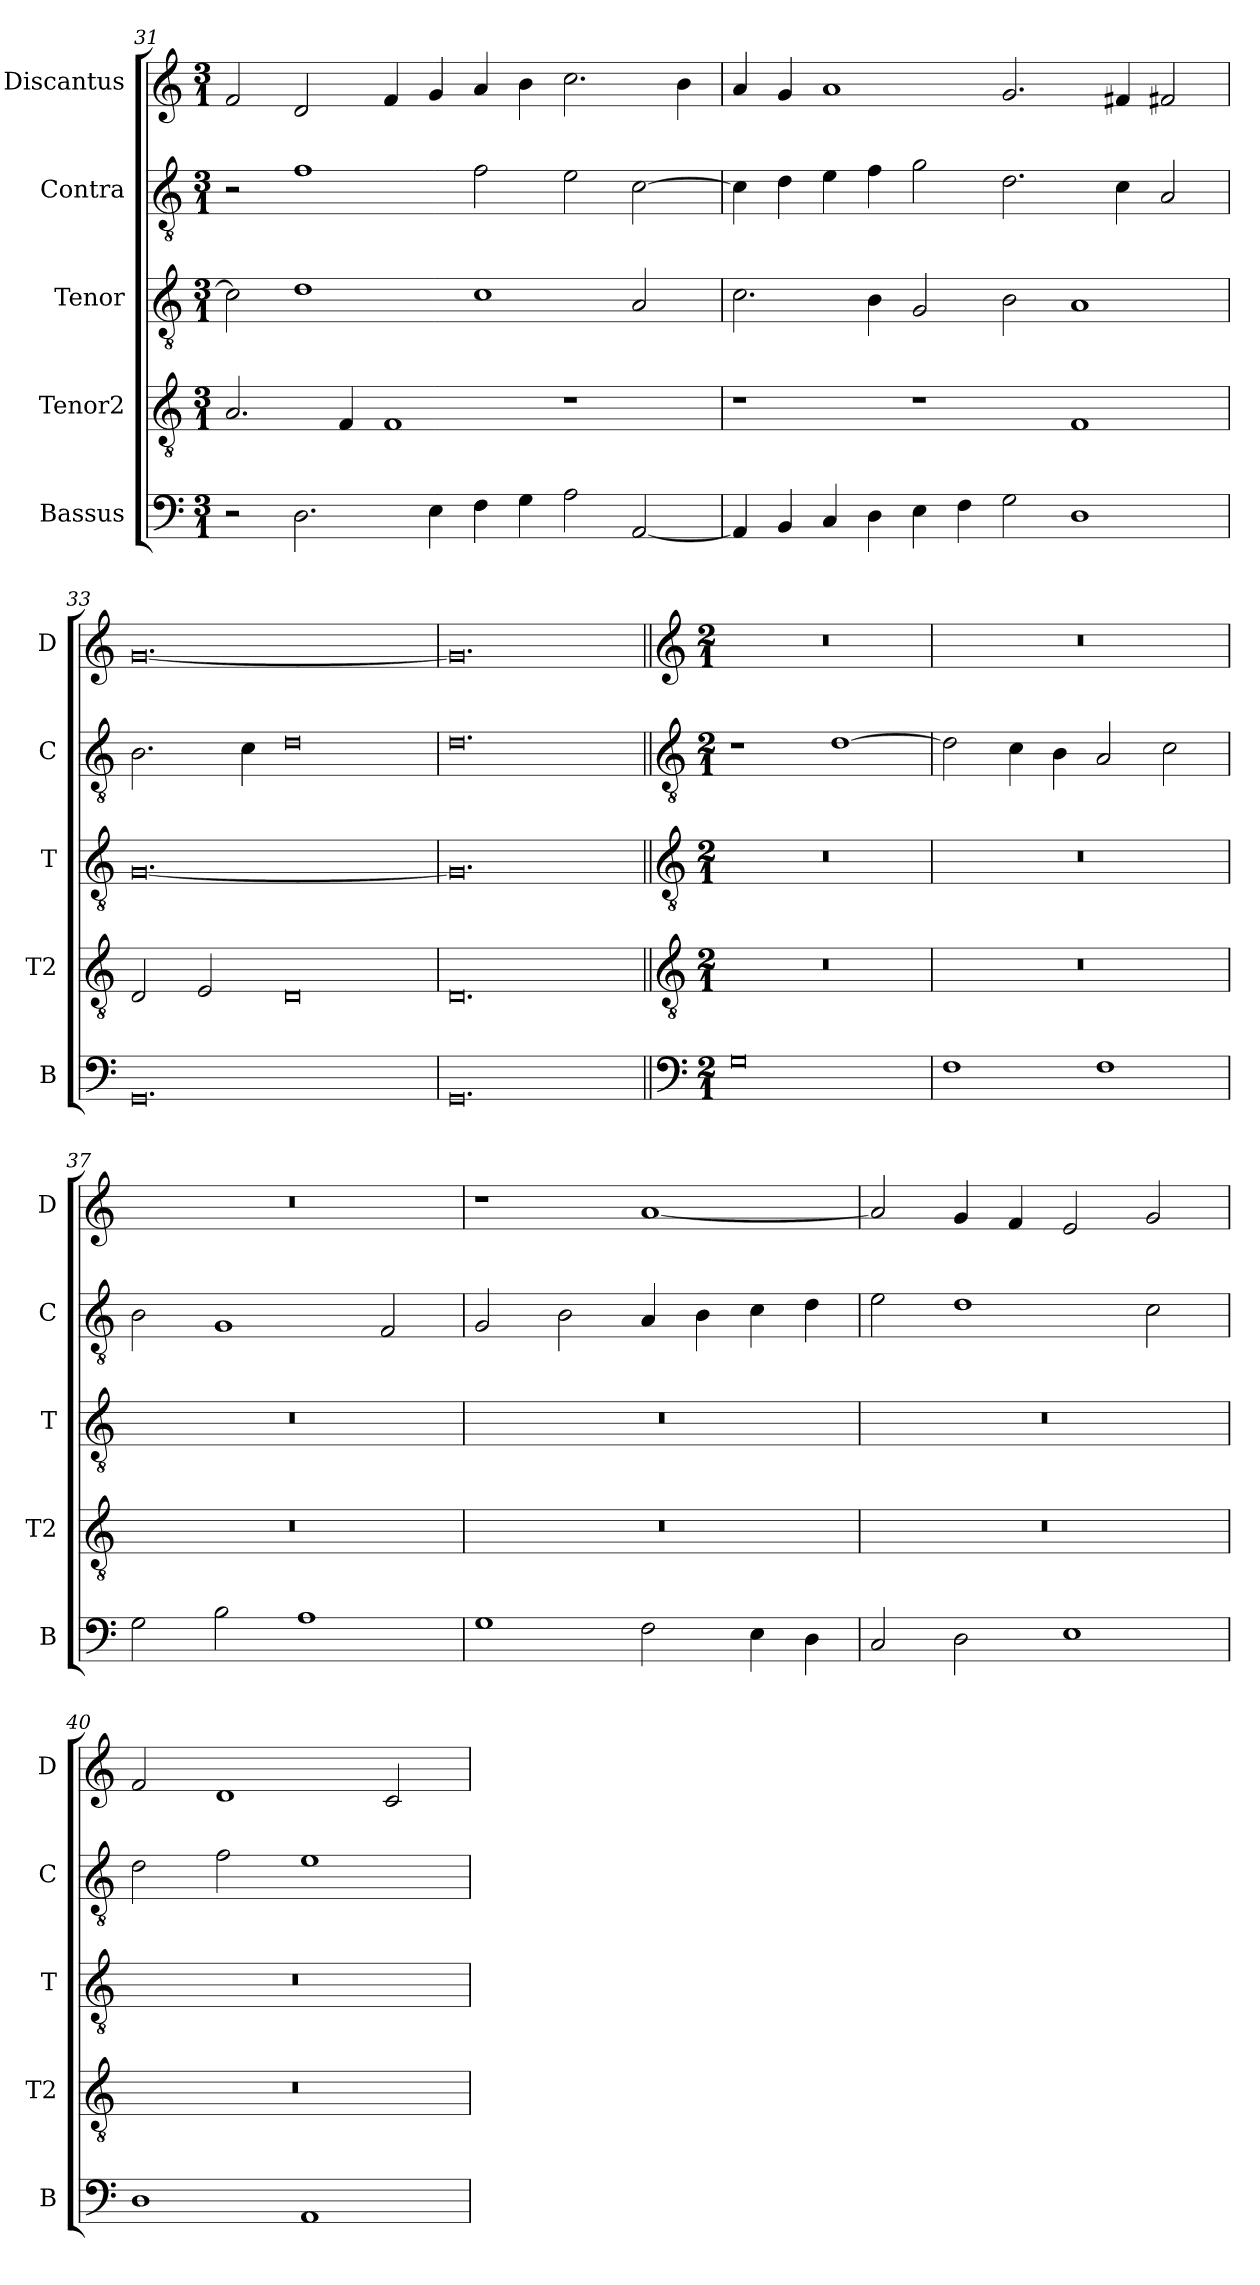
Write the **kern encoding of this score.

**kern	**kern	**kern	**kern	**kern
*part5	*part4	*part3	*part2	*part1
*staff5	*staff4	*staff3	*staff2	*staff1
*I"Bassus	*I"Tenor2	*I"Tenor	*I"Contra	*I"Discantus
*I'B	*I'T2	*I'T	*I'C	*I'D
*clefF4	*clefGv2	*clefGv2	*clefGv2	*clefG2
*k[]	*k[]	*k[]	*k[]	*k[]
*M3/1	*M3/1	*M3/1	*M3/1	*M3/1
=31	=31	=31	=31	=31
2r	2.A/	2c\]	2r	2f/
2.D\	.	1d	1f	2d/
.	4F/	.	.	.
.	1F	.	.	4f/
4E\	.	.	.	4g/
4F\	.	1c	2f\	4a/
4G\	.	.	.	4b\
2A\	1r	.	2e\	2.cc\
[2AA/	.	2A/	[2c\	.
.	.	.	.	4b\
=32	=32	=32	=32	=32
4AA/]	1r	2.c\	4c\]	4a/
4BB/	.	.	4d\	4g/
4C/	.	.	4e\	1a
4D\	.	4B\	4f\	.
4E\	1r	2G/	2g\	.
4F\	.	.	.	.
2G\	.	2B\	2.d\	2.g/
1D	1F	1A	.	.
.	.	.	4c\	4f#X/
.	.	.	2A/	2f#X/
=33	=33	=33	=33	=33
0.GG	2D/	[0.G	2.B\	[0.g
.	2E/	.	.	.
.	.	.	4c\	.
.	0D	.	0d	.
=34	=34	=34	=34	=34
0.GG	0.D	0.G]	0.d	0.g]
!!LO:LB:g=z
=35||	=35||	=35||	=35||	=35||
*clefF4	*clefGv2	*clefGv2	*clefGv2	*clefG2
*k[]	*k[]	*k[]	*k[]	*k[]
*M2/1	*M2/1	*M2/1	*M2/1	*M2/1
0G	0r	0r	1r	0r
.	.	.	[1d	.
=36	=36	=36	=36	=36
1F	0r	0r	2d\]	0r
.	.	.	4c\	.
.	.	.	4B\	.
1F	.	.	2A/	.
.	.	.	2c\	.
=37	=37	=37	=37	=37
2G\	0r	0r	2B\	0r
2B\	.	.	1G	.
1A	.	.	.	.
.	.	.	2F/	.
=38	=38	=38	=38	=38
1G	0r	0r	2G/	1r
.	.	.	2B\	.
2F\	.	.	4A/	[1a
.	.	.	4B\	.
4E\	.	.	4c\	.
4D\	.	.	4d\	.
=39	=39	=39	=39	=39
2C/	0r	0r	2e\	2a/]
2D\	.	.	1d	4g/
.	.	.	.	4f/
1E	.	.	.	2e/
.	.	.	2c\	2g/
=40	=40	=40	=40	=40
1D	0r	0r	2d\	2f/
.	.	.	2f\	1d
1AA	.	.	1e	.
.	.	.	.	2c/
=	=	=	=	=
*-	*-	*-	*-	*-
